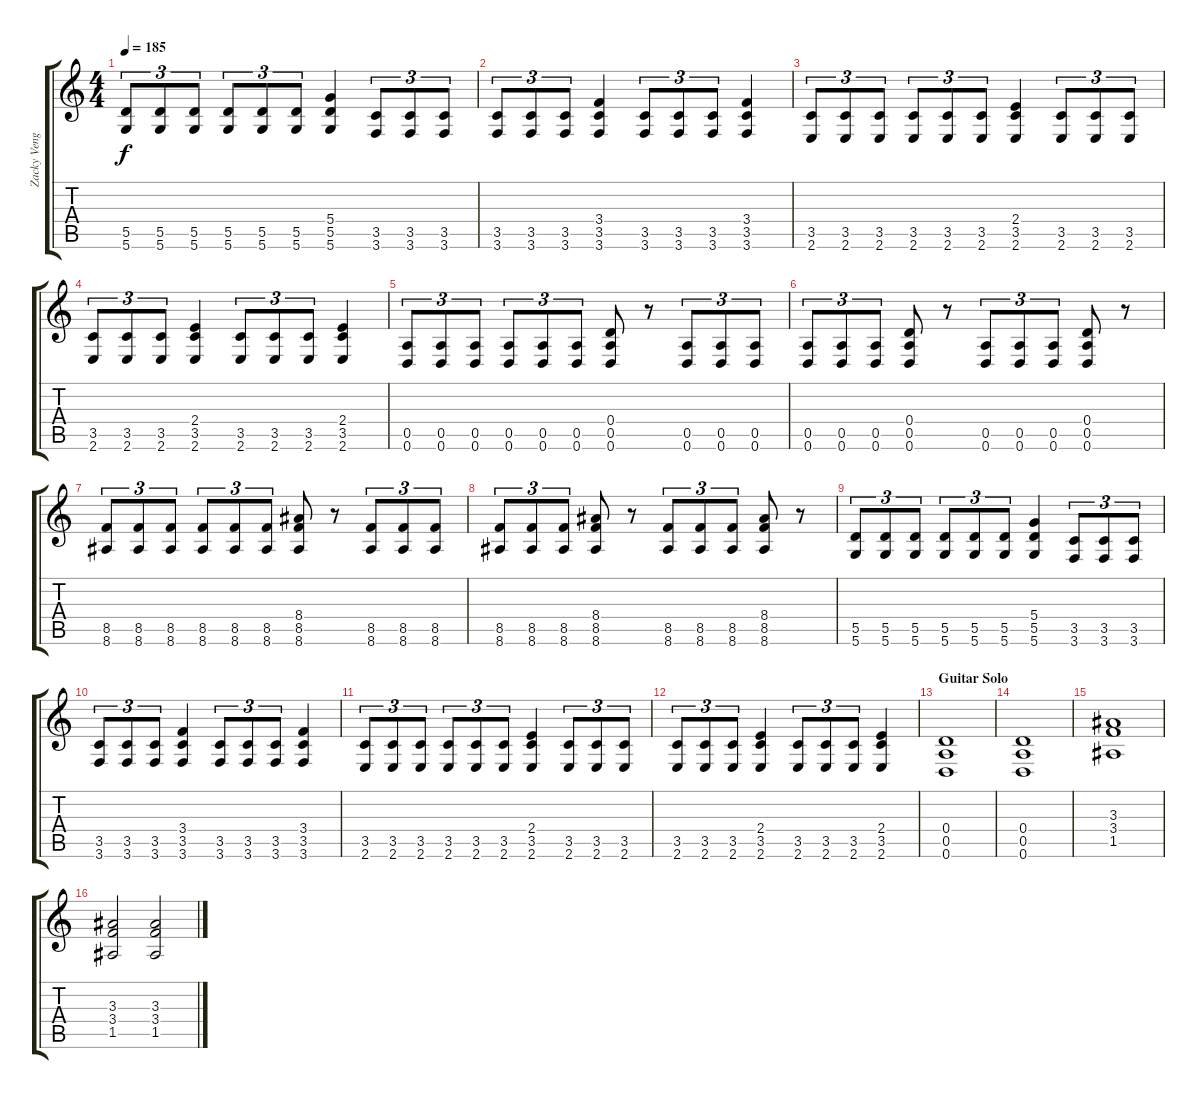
\track ("Zacky Vengeance" "Zacky Veng") {instrument distortionguitar}
\staff {score tabs}
\tuning (E4 B3 G3 D3 A2 D2) {hide}
\ts (4 4)
\tempo 185
\clef g2
\ks c
(5.5 5.6).8{tu (3 2) dy f} (5.5 5.6).8{tu (3 2)} (5.5 5.6).8{tu (3 2)} (5.5 5.6).8{tu (3 2)} (5.5 5.6).8{tu (3 2)} (5.5 5.6).8{tu (3 2)} (5.4 5.5 5.6).4 (3.5 3.6).8{tu (3 2)} (3.5 3.6).8{tu (3 2)} (3.5 3.6).8{tu (3 2)} |
(3.5 3.6).8{tu (3 2)} (3.5 3.6).8{tu (3 2)} (3.5 3.6).8{tu (3 2)} (3.4 3.5 3.6).4 (3.5 3.6).8{tu (3 2)} (3.5 3.6).8{tu (3 2)} (3.5 3.6).8{tu (3 2)} (3.4 3.5 3.6).4 |
(3.5 2.6).8{tu (3 2)} (3.5 2.6).8{tu (3 2)} (3.5 2.6).8{tu (3 2)} (3.5 2.6).8{tu (3 2)} (3.5 2.6).8{tu (3 2)} (3.5 2.6).8{tu (3 2)} (2.4 3.5 2.6).4 (3.5 2.6).8{tu (3 2)} (3.5 2.6).8{tu (3 2)} (3.5 2.6).8{tu (3 2)} |
(3.5 2.6).8{tu (3 2)} (3.5 2.6).8{tu (3 2)} (3.5 2.6).8{tu (3 2)} (2.4 3.5 2.6).4 (3.5 2.6).8{tu (3 2)} (3.5 2.6).8{tu (3 2)} (3.5 2.6).8{tu (3 2)} (2.4 3.5 2.6).4 |
(0.5 0.6).8{tu (3 2)} (0.5 0.6).8{tu (3 2)} (0.5 0.6).8{tu (3 2)} (0.5 0.6).8{tu (3 2)} (0.5 0.6).8{tu (3 2)} (0.5 0.6).8{tu (3 2)} (0.4 0.5 0.6).8 r.8 (0.5 0.6).8{tu (3 2)} (0.5 0.6).8{tu (3 2)} (0.5 0.6).8{tu (3 2)} |
(0.5 0.6).8{tu (3 2)} (0.5 0.6).8{tu (3 2)} (0.5 0.6).8{tu (3 2)} (0.4 0.5 0.6).8 r.8 (0.5 0.6).8{tu (3 2)} (0.5 0.6).8{tu (3 2)} (0.5 0.6).8{tu (3 2)} (0.4 0.5 0.6).8 r.8 |
(8.5 8.6).8{tu (3 2)} (8.5 8.6).8{tu (3 2)} (8.5 8.6).8{tu (3 2)} (8.5 8.6).8{tu (3 2)} (8.5 8.6).8{tu (3 2)} (8.5 8.6).8{tu (3 2)} (8.4 8.5 8.6).8 r.8 (8.5 8.6).8{tu (3 2)} (8.5 8.6).8{tu (3 2)} (8.5 8.6).8{tu (3 2)} |
(8.5 8.6).8{tu (3 2)} (8.5 8.6).8{tu (3 2)} (8.5 8.6).8{tu (3 2)} (8.4 8.5 8.6).8 r.8 (8.5 8.6).8{tu (3 2)} (8.5 8.6).8{tu (3 2)} (8.5 8.6).8{tu (3 2)} (8.4 8.5 8.6).8 r.8 |
(5.5 5.6).8{tu (3 2)} (5.5 5.6).8{tu (3 2)} (5.5 5.6).8{tu (3 2)} (5.5 5.6).8{tu (3 2)} (5.5 5.6).8{tu (3 2)} (5.5 5.6).8{tu (3 2)} (5.4 5.5 5.6).4 (3.5 3.6).8{tu (3 2)} (3.5 3.6).8{tu (3 2)} (3.5 3.6).8{tu (3 2)} |
(3.5 3.6).8{tu (3 2)} (3.5 3.6).8{tu (3 2)} (3.5 3.6).8{tu (3 2)} (3.4 3.5 3.6).4 (3.5 3.6).8{tu (3 2)} (3.5 3.6).8{tu (3 2)} (3.5 3.6).8{tu (3 2)} (3.4 3.5 3.6).4 |
(3.5 2.6).8{tu (3 2)} (3.5 2.6).8{tu (3 2)} (3.5 2.6).8{tu (3 2)} (3.5 2.6).8{tu (3 2)} (3.5 2.6).8{tu (3 2)} (3.5 2.6).8{tu (3 2)} (2.4 3.5 2.6).4 (3.5 2.6).8{tu (3 2)} (3.5 2.6).8{tu (3 2)} (3.5 2.6).8{tu (3 2)} |
(3.5 2.6).8{tu (3 2)} (3.5 2.6).8{tu (3 2)} (3.5 2.6).8{tu (3 2)} (2.4 3.5 2.6).4 (3.5 2.6).8{tu (3 2)} (3.5 2.6).8{tu (3 2)} (3.5 2.6).8{tu (3 2)} (2.4 3.5 2.6).4 |
\section ("" "Guitar Solo")
(0.4 0.5 0.6).1 |
(0.4 0.5 0.6).1 |
(3.3 3.4 1.5).1 |
(3.3 3.4 1.5).2 (3.3 3.4 1.5).2
